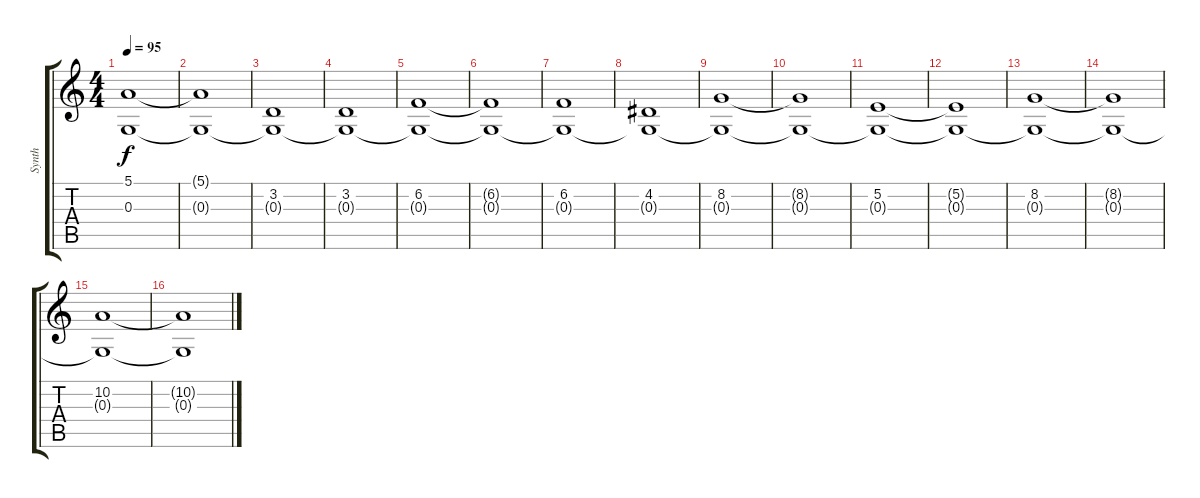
\track ("Synth" "Synth") {instrument churchorgan}
\staff {score tabs}
\tuning (E4 B3 G3 D3 A2 E2) {hide}
\ts (4 4)
\tempo 95
\clef g2
\ks c
(5.1 0.3{t}).1{dy f} |
(5.1{t} 0.3{t}).1 |
(3.2 0.3{t}).1 |
(3.2 0.3{t}).1 |
(6.2 0.3{t}).1 |
(6.2{t} 0.3{t}).1 |
(6.2 0.3{t}).1 |
(4.2 0.3{t}).1 |
(8.2 0.3{t}).1 |
(8.2{t} 0.3{t}).1 |
(5.2 0.3{t}).1 |
(5.2{t} 0.3{t}).1 |
(8.2 0.3{t}).1 |
(8.2{t} 0.3{t}).1 |
(10.2 0.3{t}).1 |
(10.2{t} 0.3{t}).1
